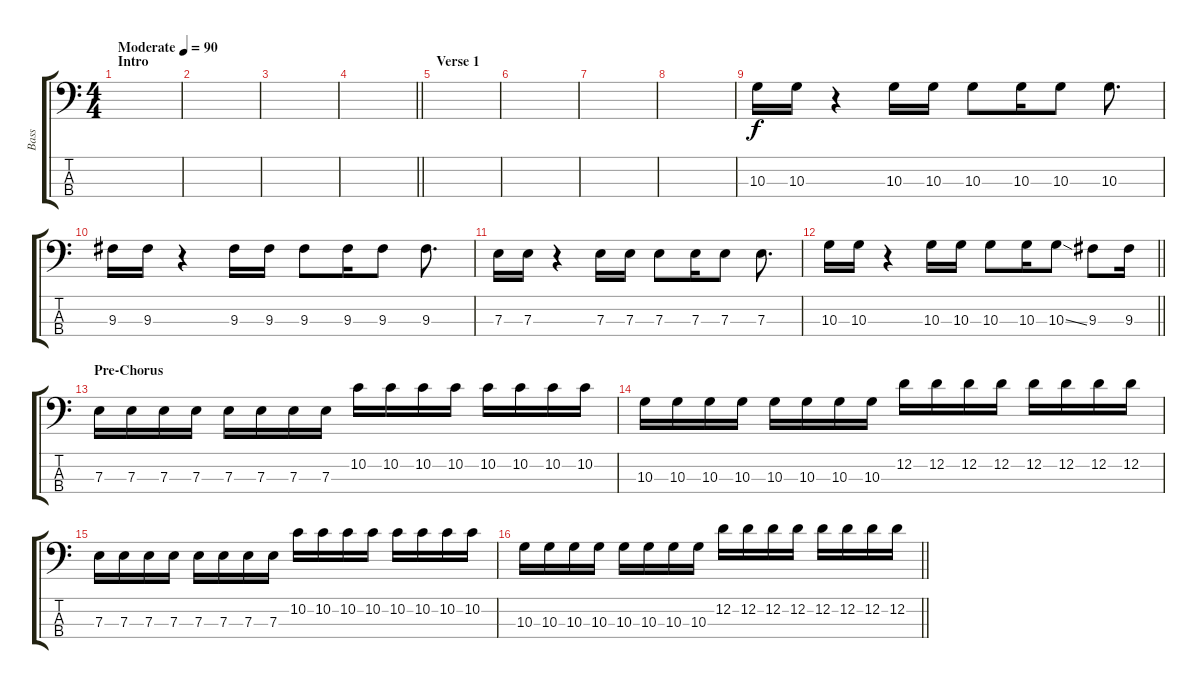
\track ("Bass" "Bass") {instrument electricbassfinger}
\staff {score tabs}
\tuning (G2 D2 A1 E1) {hide}
\ts (4 4)
\section ("" "Intro")
\tempo (90 "Moderate")
\clef f4
\ks c
|
|
|
\barLineRight lightlight
|
\section ("" "Verse 1")
|
|
|
|
10.3.16 10.3.16 r.4 10.3.16 10.3.16 10.3.8 10.3.16 10.3.8 10.3.8{d} |
9.3.16 9.3.16 r.4 9.3.16 9.3.16 9.3.8 9.3.16 9.3.8 9.3.8{d} |
7.3.16 7.3.16 r.4 7.3.16 7.3.16 7.3.8 7.3.16 7.3.8 7.3.8{d} |
\barLineRight lightlight
10.3.16 10.3.16 r.4 10.3.16 10.3.16 10.3.8 10.3.16 10.3{ss}.8 9.3.8 9.3.16 |
\section ("" "Pre-Chorus")
7.3.16 7.3.16 7.3.16 7.3.16 7.3.16 7.3.16 7.3.16 7.3.16 10.2.16 10.2.16 10.2.16 10.2.16 10.2.16 10.2.16 10.2.16 10.2.16 |
10.3.16 10.3.16 10.3.16 10.3.16 10.3.16 10.3.16 10.3.16 10.3.16 12.2.16 12.2.16 12.2.16 12.2.16 12.2.16 12.2.16 12.2.16 12.2.16 |
7.3.16 7.3.16 7.3.16 7.3.16 7.3.16 7.3.16 7.3.16 7.3.16 10.2.16 10.2.16 10.2.16 10.2.16 10.2.16 10.2.16 10.2.16 10.2.16 |
\barLineRight lightlight
10.3.16 10.3.16 10.3.16 10.3.16 10.3.16 10.3.16 10.3.16 10.3.16 12.2.16 12.2.16 12.2.16 12.2.16 12.2.16 12.2.16 12.2.16 12.2.16
